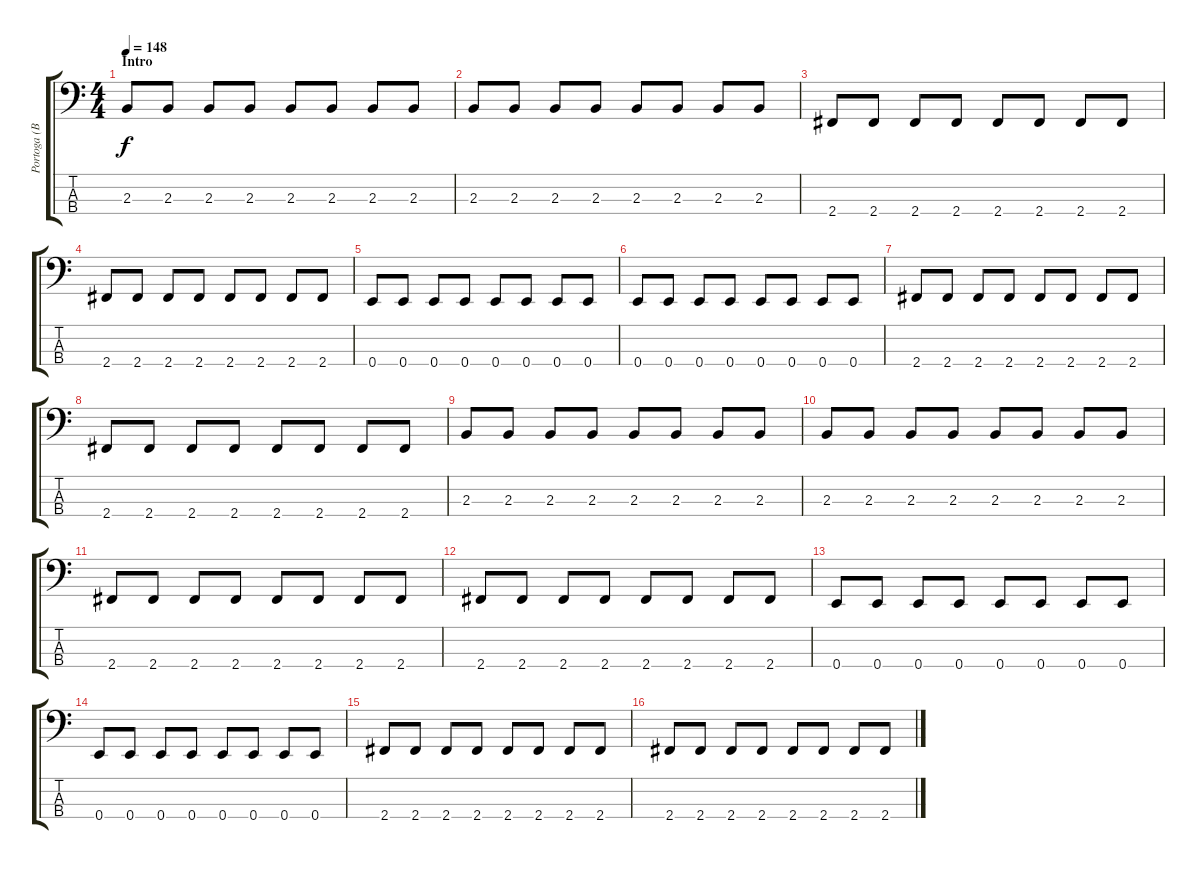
\track ("Portoga (Baixo)" "Portoga (B") {instrument electricbassfinger}
\staff {score tabs}
\tuning (G2 D2 A1 E1) {hide}
\ts (4 4)
\section ("" "Intro")
\tempo 148
\clef f4
\ks c
2.3.8{dy f instrument electricbassfinger} 2.3.8 2.3.8 2.3.8 2.3.8 2.3.8 2.3.8 2.3.8 |
2.3.8 2.3.8 2.3.8 2.3.8 2.3.8 2.3.8 2.3.8 2.3.8 |
2.4.8 2.4.8 2.4.8 2.4.8 2.4.8 2.4.8 2.4.8 2.4.8 |
2.4.8 2.4.8 2.4.8 2.4.8 2.4.8 2.4.8 2.4.8 2.4.8 |
0.4.8 0.4.8 0.4.8 0.4.8 0.4.8 0.4.8 0.4.8 0.4.8 |
0.4.8 0.4.8 0.4.8 0.4.8 0.4.8 0.4.8 0.4.8 0.4.8 |
2.4.8 2.4.8 2.4.8 2.4.8 2.4.8 2.4.8 2.4.8 2.4.8 |
2.4.8 2.4.8 2.4.8 2.4.8 2.4.8 2.4.8 2.4.8 2.4.8 |
2.3.8 2.3.8 2.3.8 2.3.8 2.3.8 2.3.8 2.3.8 2.3.8 |
2.3.8 2.3.8 2.3.8 2.3.8 2.3.8 2.3.8 2.3.8 2.3.8 |
2.4.8 2.4.8 2.4.8 2.4.8 2.4.8 2.4.8 2.4.8 2.4.8 |
2.4.8 2.4.8 2.4.8 2.4.8 2.4.8 2.4.8 2.4.8 2.4.8 |
0.4.8 0.4.8 0.4.8 0.4.8 0.4.8 0.4.8 0.4.8 0.4.8 |
0.4.8 0.4.8 0.4.8 0.4.8 0.4.8 0.4.8 0.4.8 0.4.8 |
2.4.8 2.4.8 2.4.8 2.4.8 2.4.8 2.4.8 2.4.8 2.4.8 |
2.4.8 2.4.8 2.4.8 2.4.8 2.4.8 2.4.8 2.4.8 2.4.8
